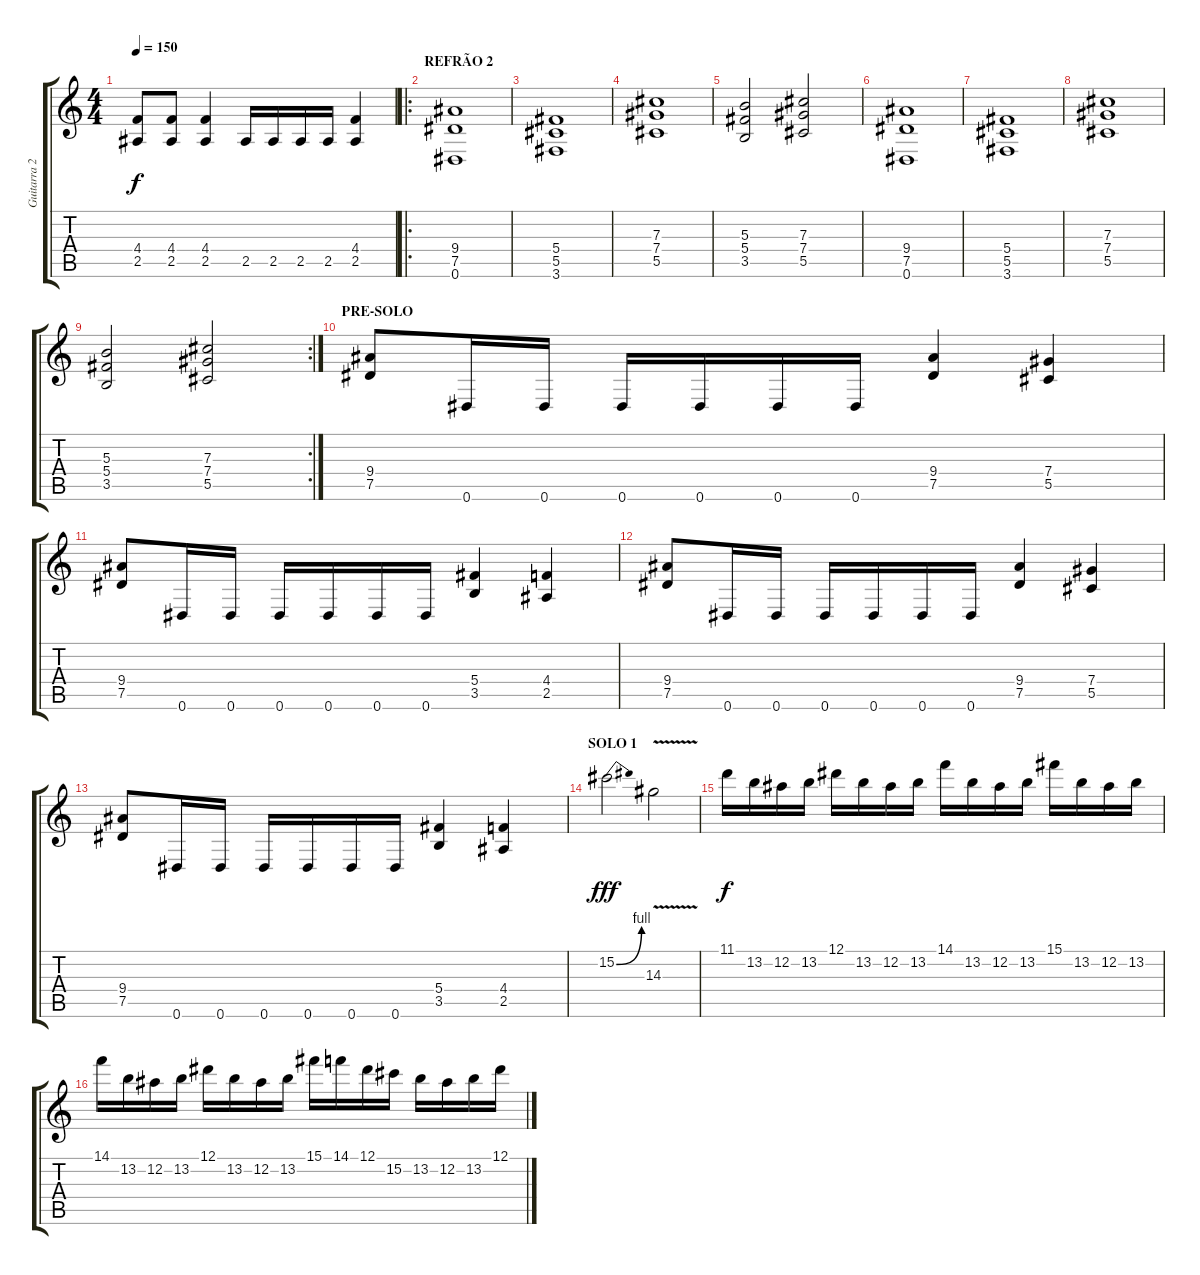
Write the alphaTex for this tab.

\track ("Guitarra 2" "Guitarra 2") {instrument overdrivenguitar}
\staff {score tabs}
\tuning (Eb4 Bb3 Gb3 Db3 Ab2 Eb2) {hide}
\ts (4 4)
\tempo 150
\clef g2
\ks c
(4.4 2.5).8{dy f} (4.4 2.5).8 (4.4 2.5).4 2.5.16 2.5.16 2.5.16 2.5.16 (4.4 2.5).4 |
\ro
\section ("" "REFRÃO 2")
(9.4 7.5 0.6).1 |
(5.4 5.5 3.6).1 |
(7.3 7.4 5.5).1 |
(5.3 5.4 3.5).2 (7.3 7.4 5.5).2 |
(9.4 7.5 0.6).1 |
(5.4 5.5 3.6).1 |
(7.3 7.4 5.5).1 |
\rc 2
(5.3 5.4 3.5).2 (7.3 7.4 5.5).2 |
\section ("" "PRE-SOLO")
(9.4 7.5).8 0.6.16 0.6.16 0.6.16 0.6.16 0.6.16 0.6.16 (9.4 7.5).4 (7.4 5.5).4 |
(9.4 7.5).8 0.6.16 0.6.16 0.6.16 0.6.16 0.6.16 0.6.16 (5.4 3.5).4 (4.4 2.5).4 |
(9.4 7.5).8 0.6.16 0.6.16 0.6.16 0.6.16 0.6.16 0.6.16 (9.4 7.5).4 (7.4 5.5).4 |
(9.4 7.5).8 0.6.16 0.6.16 0.6.16 0.6.16 0.6.16 0.6.16 (5.4 3.5).4 (4.4 2.5).4 |
\section ("" "SOLO 1")
15.2{be (bend 0 0 60 4)}.2{dy fff} 14.3{v}.2 |
11.1.16{dy f} 13.2.16 12.2.16 13.2.16 12.1.16 13.2.16 12.2.16 13.2.16 14.1.16 13.2.16 12.2.16 13.2.16 15.1.16 13.2.16 12.2.16 13.2.16 |
14.1.16 13.2.16 12.2.16 13.2.16 12.1.16 13.2.16 12.2.16 13.2.16 15.1.16 14.1.16 12.1.16 15.2.16 13.2.16 12.2.16 13.2.16 12.1.16
